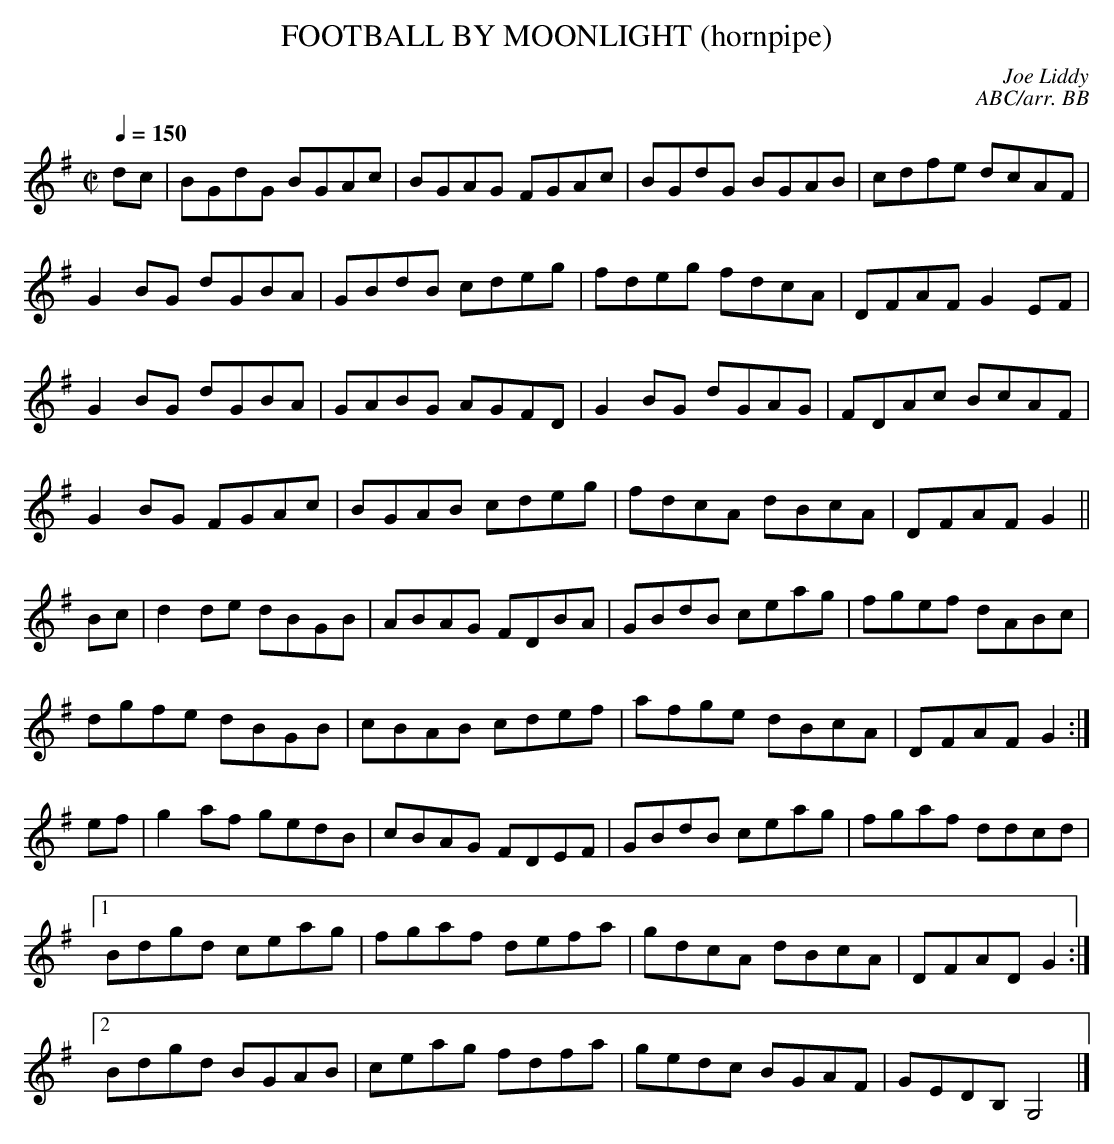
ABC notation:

X:1
T:FOOTBALL BY MOONLIGHT (hornpipe)
C:Joe Liddy
C:ABC/arr. BB
Q:1/4=150
L:1/8
M:C|
K:G
dc|BGdG BGAc|BGAG FGAc|BGdG BGAB|cdfe dcAF |
G2 BG dGBA|GBdB cdeg|fdeg fdcA|DFAF G2 EF |
G2 BG dGBA|GABG AGFD|G2 BG dGAG|FDAc BcAF |
G2 BG FGAc|BGAB cdeg|fdcA dBcA|DFAF G2 ||
Bc|d2 de dBGB|ABAG FDBA|GBdB ceag|fgef dABc |
dgfe dBGB|cBAB cdef|afge dBcA|DFAF G2 :|
ef|g2af gedB|cBAG FDEF|GBdB ceag|fgaf ddcd |
[1 Bdgd ceag|fgaf defa|gdcA dBcA|DFAD G2 :|
[2 Bdgd BGAB|ceag fdfa|gedc BGAF|GEDB, G,4 |]
